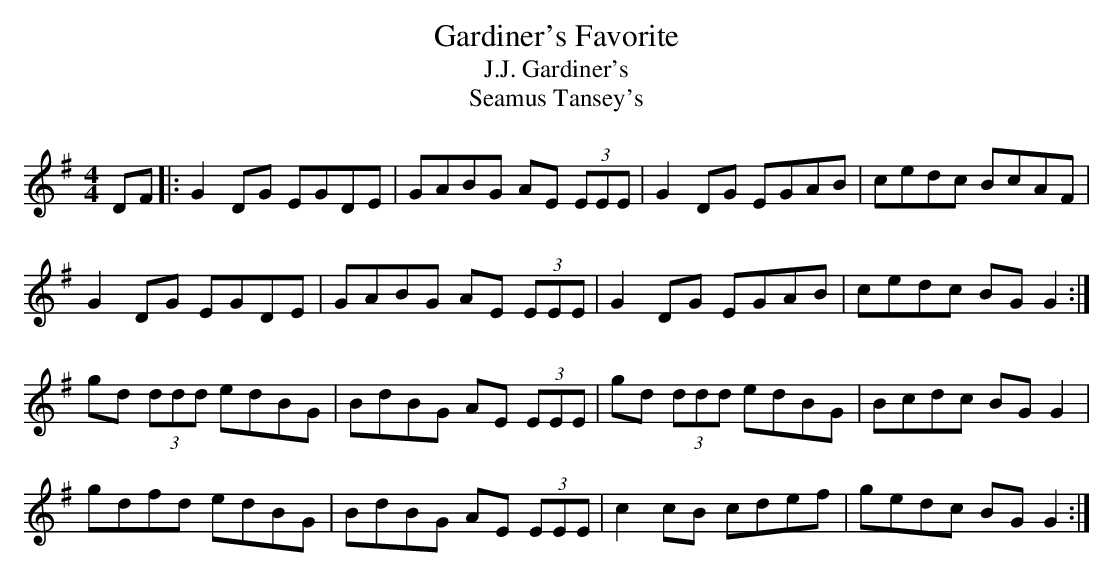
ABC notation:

X:1
T: Gardiner's Favorite
T: J.J. Gardiner's
T: Seamus Tansey's
L: 1/8
M: 4/4
K: G
DF|:G2 DG EGDE|GABG AE (3EEE|G2 DG EGAB|cedc BcAF|
G2 DG EGDE|GABG AE (3EEE|G2 DG EGAB|cedc BG G2 :|
gd (3ddd edBG|BdBG AE (3EEE|gd (3ddd edBG|Bcdc BG G2|
gdfd edBG|BdBG AE (3EEE|c2 cB cdef|gedc BG G2 :|
